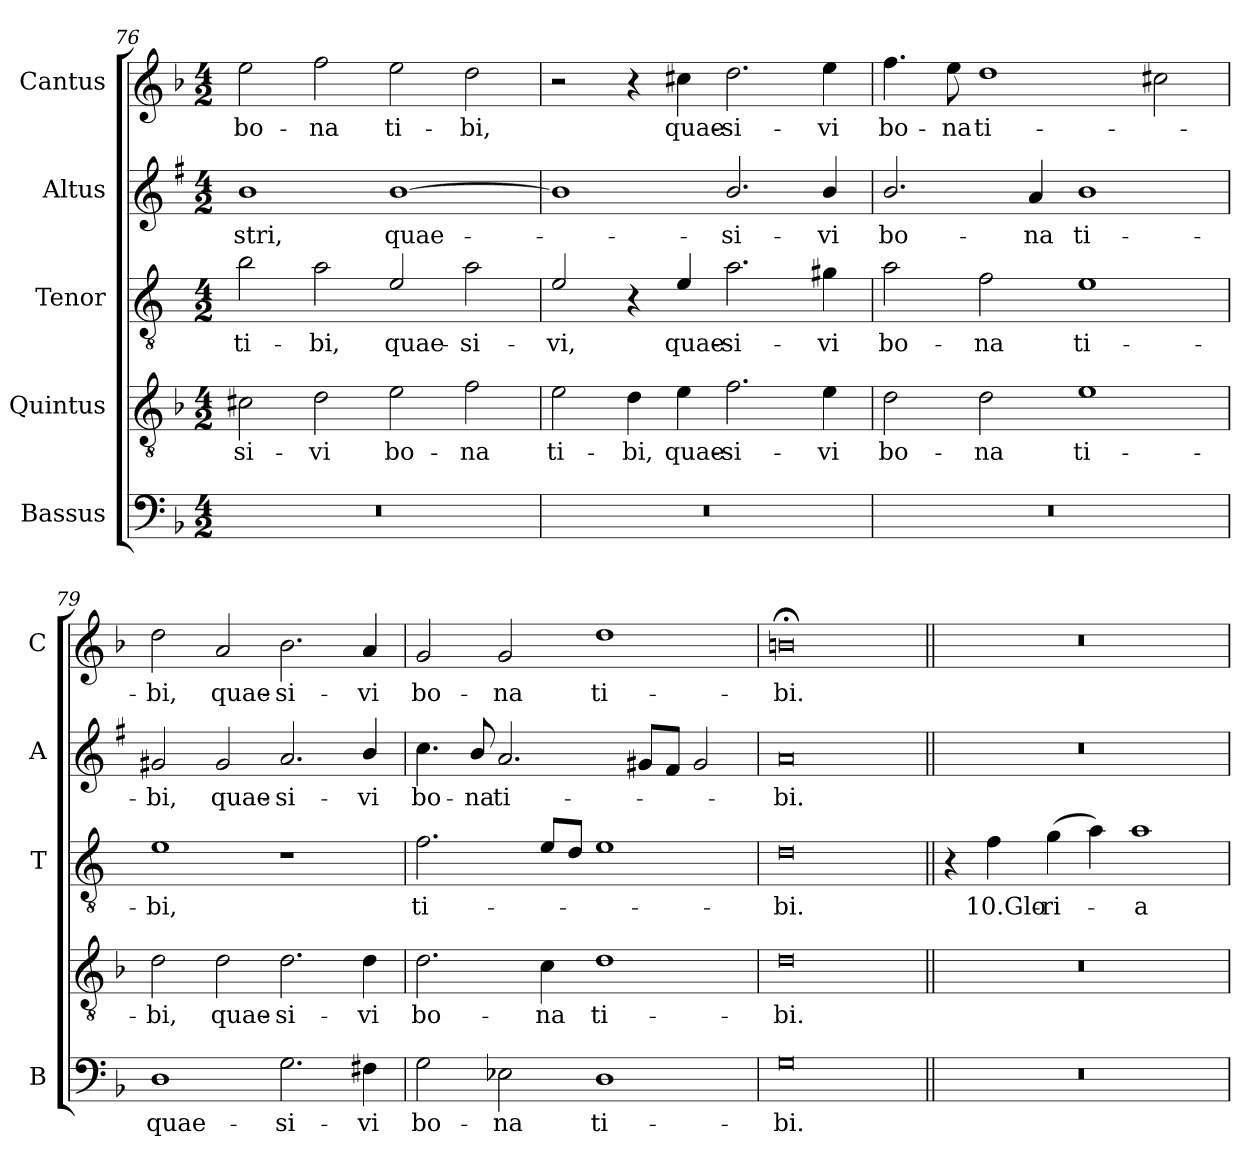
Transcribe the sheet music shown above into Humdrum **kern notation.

**kern	**text	**kern	**text	**kern	**text	**kern	**text	**kern	**text
*part5	*part5	*part4	*part4	*part3	*part3	*part2	*part2	*part1	*part1
*staff5	*staff5	*staff4	*staff4	*staff3	*staff3	*staff2	*staff2	*staff1	*staff1
*I"Bassus	*	*I"Quintus	*	*I"Tenor	*	*I"Altus	*	*I"Cantus	*
*I'B	*	*	*	*I'T	*	*I'A	*	*I'C	*
!!LO:LB:g=z
*clefF4	*	*clefGv2	*	*clefGv2	*	*clefG2	*	*clefG2	*
*	*	*	*	*ITrd4c7	*	*ITrd1c2	*	*	*
*k[b-]	*	*k[b-]	*	*k[b-]	*	*k[b-]	*	*k[b-]	*
*F:	*	*F:	*	*F:	*	*F:	*	*F:	*
*M4/2	*	*M4/2	*	*M4/2	*	*M4/2	*	*M4/2	*
=76	=76	=76	=76	=76	=76	=76	=76	=76	=76
!	!	!	!LO:LY:b	!	!LO:LY:b	!	!LO:LY:b	!	!LO:LY:b
0r	.	2c#X\	-si-	2e\	ti-	1a	-stri,	2ee\	bo-
!	!	!	!LO:LY:b	!	!LO:LY:b	!	!	!	!LO:LY:b
.	.	2d\	-vi	2d\	-bi,	.	.	2ff\	-na
!	!	!	!LO:LY:b	!	!LO:LY:b	!	!LO:LY:b	!	!LO:LY:b
.	.	2e\	bo-	2A/	quae-	[1a	quae-	2ee\	ti-
!	!	!	!LO:LY:b	!	!LO:LY:b	!	!	!	!LO:LY:b
.	.	2f\	-na	2d\	-si-	.	.	2dd\	-bi,
=77	=77	=77	=77	=77	=77	=77	=77	=77	=77
!	!	!	!LO:LY:b	!	!LO:LY:b	!	!	!	!
0r	.	2e\	ti-	2A/	-vi,	1a]	.	2r	.
!	!	!	!LO:LY:b	!	!	!	!	!	!
.	.	4d\	-bi,	4r	.	.	.	4r	.
!	!	!	!LO:LY:b	!	!LO:LY:b	!	!	!	!LO:LY:b
.	.	4e\	quae-	4A/	quae-	.	.	4cc#X\	quae-
!	!	!	!LO:LY:b	!	!LO:LY:b	!	!LO:LY:b	!	!LO:LY:b
.	.	2.f\	-si-	2.d\	-si-	2.a/	-si-	2.dd\	-si-
!	!	!	!LO:LY:b	!	!LO:LY:b	!	!LO:LY:b	!	!LO:LY:b
.	.	4e\	-vi	4c#X\	-vi	4a/	-vi	4ee\	-vi
=78	=78	=78	=78	=78	=78	=78	=78	=78	=78
!	!	!	!LO:LY:b	!	!LO:LY:b	!	!LO:LY:b	!	!LO:LY:b
0r	.	2d\	bo-	2d\	bo-	2.a/	bo-	4.ff\	bo-
!	!	!	!	!	!	!	!	!	!LO:LY:b
.	.	.	.	.	.	.	.	8ee\	-na
!	!	!	!LO:LY:b	!	!LO:LY:b	!	!	!	!LO:LY:b
.	.	2d\	-na	2B-\	-na	.	.	1dd	ti-
!	!	!	!	!	!	!	!LO:LY:b	!	!
.	.	.	.	.	.	4g/	-na	.	.
!	!	!	!LO:LY:b	!	!LO:LY:b	!	!LO:LY:b	!	!
.	.	1e	ti-	1A	ti-	1a	ti-	.	.
.	.	.	.	.	.	.	.	2cc#X\	.
=79	=79	=79	=79	=79	=79	=79	=79	=79	=79
!	!LO:LY:b	!	!LO:LY:b	!	!LO:LY:b	!	!LO:LY:b	!	!LO:LY:b
1D	quae-	2d\	-bi,	1A	-bi,	2f#X/	-bi,	2dd\	-bi,
!	!	!	!LO:LY:b	!	!	!	!LO:LY:b	!	!LO:LY:b
.	.	2d\	quae-	.	.	2f#/	quae-	2a/	quae-
!	!LO:LY:b	!	!LO:LY:b	!	!	!	!LO:LY:b	!	!LO:LY:b
2.G\	-si-	2.d\	-si-	1r	.	2.g/	-si-	2.b-\	-si-
!	!LO:LY:b	!	!LO:LY:b	!	!	!	!LO:LY:b	!	!LO:LY:b
4F#X\	-vi	4d\	-vi	.	.	4a/	-vi	4a/	-vi
=80	=80	=80	=80	=80	=80	=80	=80	=80	=80
!	!LO:LY:b	!	!LO:LY:b	!	!LO:LY:b	!	!LO:LY:b	!	!LO:LY:b
2G\	bo-	2.d\	bo-	2.B-\	ti-	4.b-\	bo-	2g/	bo-
!	!	!	!	!	!	!	!LO:LY:b	!	!
.	.	.	.	.	.	8a/	-na	.	.
!	!LO:LY:b	!	!	!	!	!	!LO:LY:b	!	!LO:LY:b
2E-X\	-na	.	.	.	.	2.g/	ti-	2g/	-na
!	!	!	!LO:LY:b	!	!	!	!	!	!
.	.	4c\	-na	8A/L	.	.	.	.	.
.	.	.	.	8G/J	.	.	.	.	.
!	!LO:LY:b	!	!LO:LY:b	!	!	!	!	!	!LO:LY:b
1D	ti-	1d	ti-	1A	.	.	.	1dd	ti-
.	.	.	.	.	.	8f#X/L	.	.	.
.	.	.	.	.	.	8e/J	.	.	.
.	.	.	.	.	.	2f#/	.	.	.
=81	=81	=81	=81	=81	=81	=81	=81	=81	=81
!	!LO:LY:b	!	!LO:LY:b	!	!LO:LY:b	!	!LO:LY:b	!	!LO:LY:b
0G	-bi.	0d	-bi.	0G	-bi.	0g	-bi.	0bn;<	-bi.
!!LO:LB:g=z
=82||	=82||	=82||	=82||	=82||	=82||	=82||	=82||	=82||	=82||
0r	.	0r	.	4r	.	0r	.	0r	.
!	!	!	!	!	!LO:LY:b	!	!	!	!
.	.	.	.	4B-\	10.Glo-	.	.	.	.
!	!	!	!	!	!LO:LY:b	!	!	!	!
.	.	.	.	(>4c\	-ri-	.	.	.	.
.	.	.	.	4d\)	.	.	.	.	.
!	!	!	!	!	!LO:LY:b	!	!	!	!
.	.	.	.	1d	-a	.	.	.	.
=	=	=	=	=	=	=	=	=	=
*-	*-	*-	*-	*-	*-	*-	*-	*-	*-
